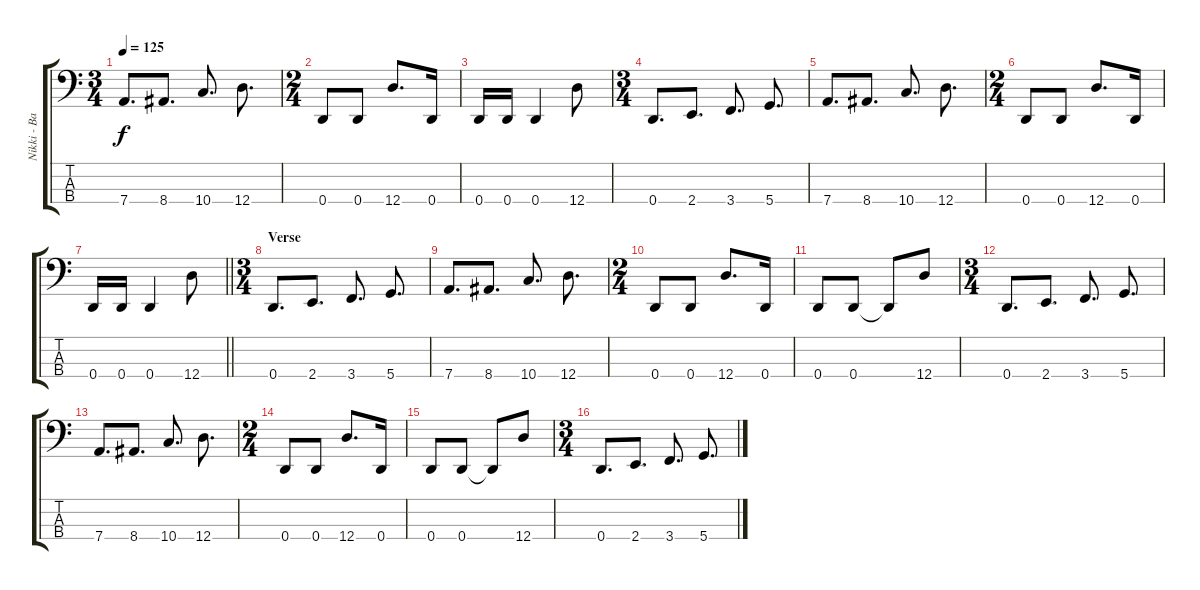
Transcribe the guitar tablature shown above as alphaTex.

\track ("Nikki - Bass" "Nikki - Ba") {instrument electricbasspick}
\staff {score tabs}
\tuning (G2 D2 A1 D1) {hide}
\ts (3 4)
\tempo 125
\clef f4
\ks c
7.4.8{d dy f} 8.4.8{d} 10.4.8{d} 12.4.8{d} |
\ts (2 4)
0.4.8 0.4.8 12.4.8{d} 0.4.16 |
0.4.16 0.4.16 0.4.4 12.4.8 |
\ts (3 4)
0.4.8{d} 2.4.8{d} 3.4.8{d} 5.4.8{d} |
7.4.8{d} 8.4.8{d} 10.4.8{d} 12.4.8{d} |
\ts (2 4)
0.4.8 0.4.8 12.4.8{d} 0.4.16 |
\barLineRight lightlight
0.4.16 0.4.16 0.4.4 12.4.8 |
\ts (3 4)
\section ("" "Verse")
0.4.8{d} 2.4.8{d} 3.4.8{d} 5.4.8{d} |
7.4.8{d} 8.4.8{d} 10.4.8{d} 12.4.8{d} |
\ts (2 4)
0.4.8 0.4.8 12.4.8{d} 0.4.16 |
0.4.8 0.4.8 0.4{t}.8 12.4.8 |
\ts (3 4)
0.4.8{d} 2.4.8{d} 3.4.8{d} 5.4.8{d} |
7.4.8{d} 8.4.8{d} 10.4.8{d} 12.4.8{d} |
\ts (2 4)
0.4.8 0.4.8 12.4.8{d} 0.4.16 |
0.4.8 0.4.8 0.4{t}.8 12.4.8 |
\ts (3 4)
0.4.8{d} 2.4.8{d} 3.4.8{d} 5.4.8{d}
